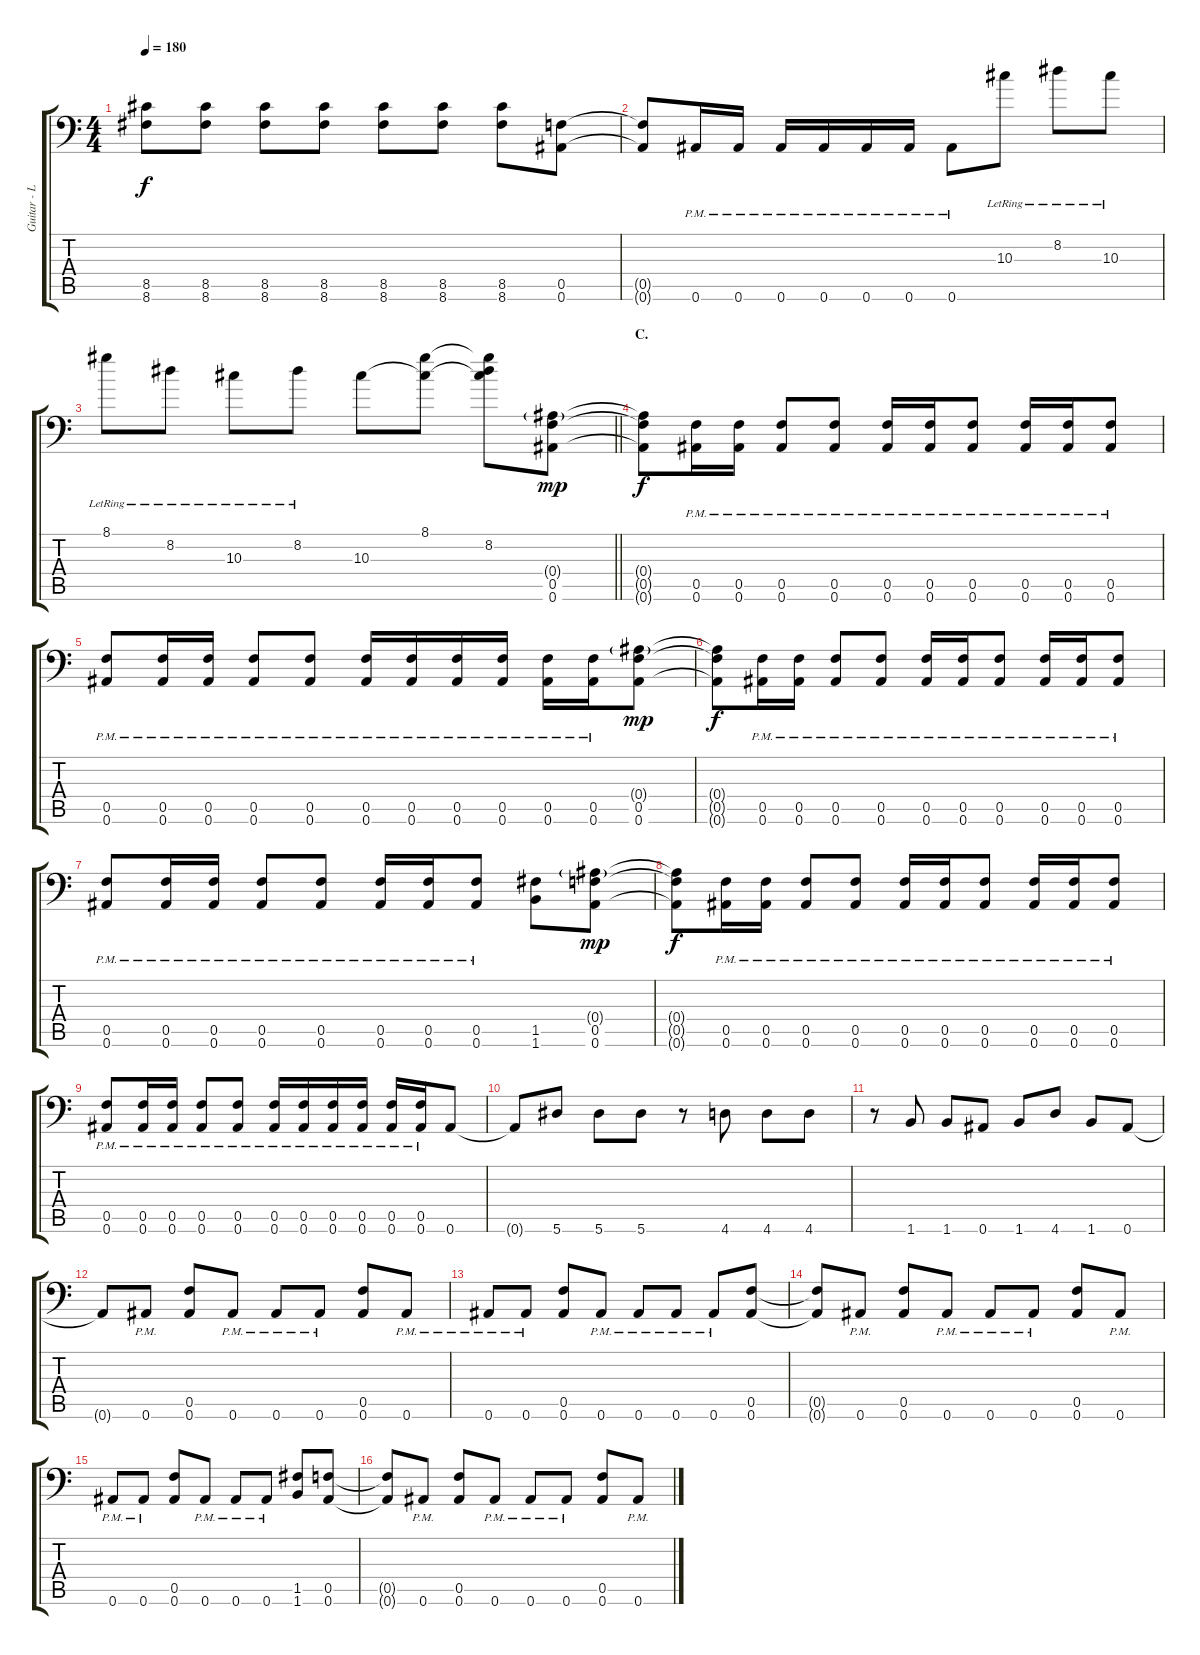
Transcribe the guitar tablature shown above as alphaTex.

\track ("Guitar - Left" "Guitar - L") {mute instrument distortionguitar}
\staff {score tabs}
\tuning (C4 G3 Eb3 Bb2 F2 Bb1) {hide}
\ts (4 4)
\tempo 180
\clef f4
\ks c
(8.5 8.6).8{dy f} (8.5 8.6).8 (8.5 8.6).8 (8.5 8.6).8 (8.5 8.6).8 (8.5 8.6).8 (8.5 8.6).8 (0.5 0.6).8 |
(0.5{t} 0.6{t}).8 0.6{pm}.16 0.6{pm}.16 0.6{pm}.16 0.6{pm}.16 0.6{pm}.16 0.6{pm}.16 0.6{pm}.8 10.3{lr}.8 8.2{lr}.8 10.3{lr}.8 |
\barLineRight lightlight
8.1{lr}.8 8.2{lr}.8 10.3{lr}.8 8.2{lr}.8 10.3.8 (8.1 10.3{t}).8 (8.1{t} 8.2 10.3{t}).8 (0.4{g} 0.5 0.6).8{dy mp} |
\section ("" "C.")
(0.4{t} 0.5{t} 0.6{t}).8{dy f} (0.5{pm} 0.6{pm}).16 (0.5{pm} 0.6{pm}).16 (0.5{pm} 0.6{pm}).8 (0.5{pm} 0.6{pm}).8 (0.5{pm} 0.6{pm}).16 (0.5{pm} 0.6{pm}).16 (0.5{pm} 0.6{pm}).8 (0.5{pm} 0.6{pm}).16 (0.5{pm} 0.6{pm}).16 (0.5{pm} 0.6{pm}).8 |
(0.5{pm} 0.6{pm}).8 (0.5{pm} 0.6{pm}).16 (0.5{pm} 0.6{pm}).16 (0.5{pm} 0.6{pm}).8 (0.5{pm} 0.6{pm}).8 (0.5{pm} 0.6{pm}).16 (0.5{pm} 0.6{pm}).16 (0.5{pm} 0.6{pm}).16 (0.5{pm} 0.6{pm}).16 (0.5{pm} 0.6{pm}).16 (0.5{pm} 0.6{pm}).16 (0.4{g} 0.5 0.6).8{dy mp} |
(0.4{t} 0.5{t} 0.6{t}).8{dy f} (0.5{pm} 0.6{pm}).16 (0.5{pm} 0.6{pm}).16 (0.5{pm} 0.6{pm}).8 (0.5{pm} 0.6{pm}).8 (0.5{pm} 0.6{pm}).16 (0.5{pm} 0.6{pm}).16 (0.5{pm} 0.6{pm}).8 (0.5{pm} 0.6{pm}).16 (0.5{pm} 0.6{pm}).16 (0.5{pm} 0.6{pm}).8 |
(0.5{pm} 0.6{pm}).8 (0.5{pm} 0.6{pm}).16 (0.5{pm} 0.6{pm}).16 (0.5{pm} 0.6{pm}).8 (0.5{pm} 0.6{pm}).8 (0.5{pm} 0.6{pm}).16 (0.5{pm} 0.6{pm}).16 (0.5{pm} 0.6{pm}).8 (1.5 1.6).8 (0.4{g} 0.5 0.6).8{dy mp} |
(0.4{t} 0.5{t} 0.6{t}).8{dy f} (0.5{pm} 0.6{pm}).16 (0.5{pm} 0.6{pm}).16 (0.5{pm} 0.6{pm}).8 (0.5{pm} 0.6{pm}).8 (0.5{pm} 0.6{pm}).16 (0.5{pm} 0.6{pm}).16 (0.5{pm} 0.6{pm}).8 (0.5{pm} 0.6{pm}).16 (0.5{pm} 0.6{pm}).16 (0.5{pm} 0.6{pm}).8 |
(0.5{pm} 0.6{pm}).8 (0.5{pm} 0.6{pm}).16 (0.5{pm} 0.6{pm}).16 (0.5{pm} 0.6{pm}).8 (0.5{pm} 0.6{pm}).8 (0.5{pm} 0.6{pm}).16 (0.5{pm} 0.6{pm}).16 (0.5{pm} 0.6{pm}).16 (0.5{pm} 0.6{pm}).16 (0.5{pm} 0.6{pm}).16 (0.5{pm} 0.6{pm}).16 0.6.8 |
0.6{t}.8 5.6.8 5.6.8 5.6.8 r.8 4.6.8 4.6.8 4.6.8 |
r.8 1.6.8 1.6.8 0.6.8 1.6.8 4.6.8 1.6.8 0.6.8 |
0.6{t}.8 0.6{pm}.8 (0.5 0.6).8 0.6{pm}.8 0.6{pm}.8 0.6{pm}.8 (0.5 0.6).8 0.6{pm}.8 |
0.6{pm}.8 0.6{pm}.8 (0.5 0.6).8 0.6{pm}.8 0.6{pm}.8 0.6{pm}.8 0.6{pm}.8 (0.5 0.6).8 |
(0.5{t} 0.6{t}).8 0.6{pm}.8 (0.5 0.6).8 0.6{pm}.8 0.6{pm}.8 0.6{pm}.8 (0.5 0.6).8 0.6{pm}.8 |
0.6{pm}.8 0.6{pm}.8 (0.5 0.6).8 0.6{pm}.8 0.6{pm}.8 0.6{pm}.8 (1.5 1.6).8 (0.5 0.6).8 |
(0.5{t} 0.6{t}).8 0.6{pm}.8 (0.5 0.6).8 0.6{pm}.8 0.6{pm}.8 0.6{pm}.8 (0.5 0.6).8 0.6{pm}.8
